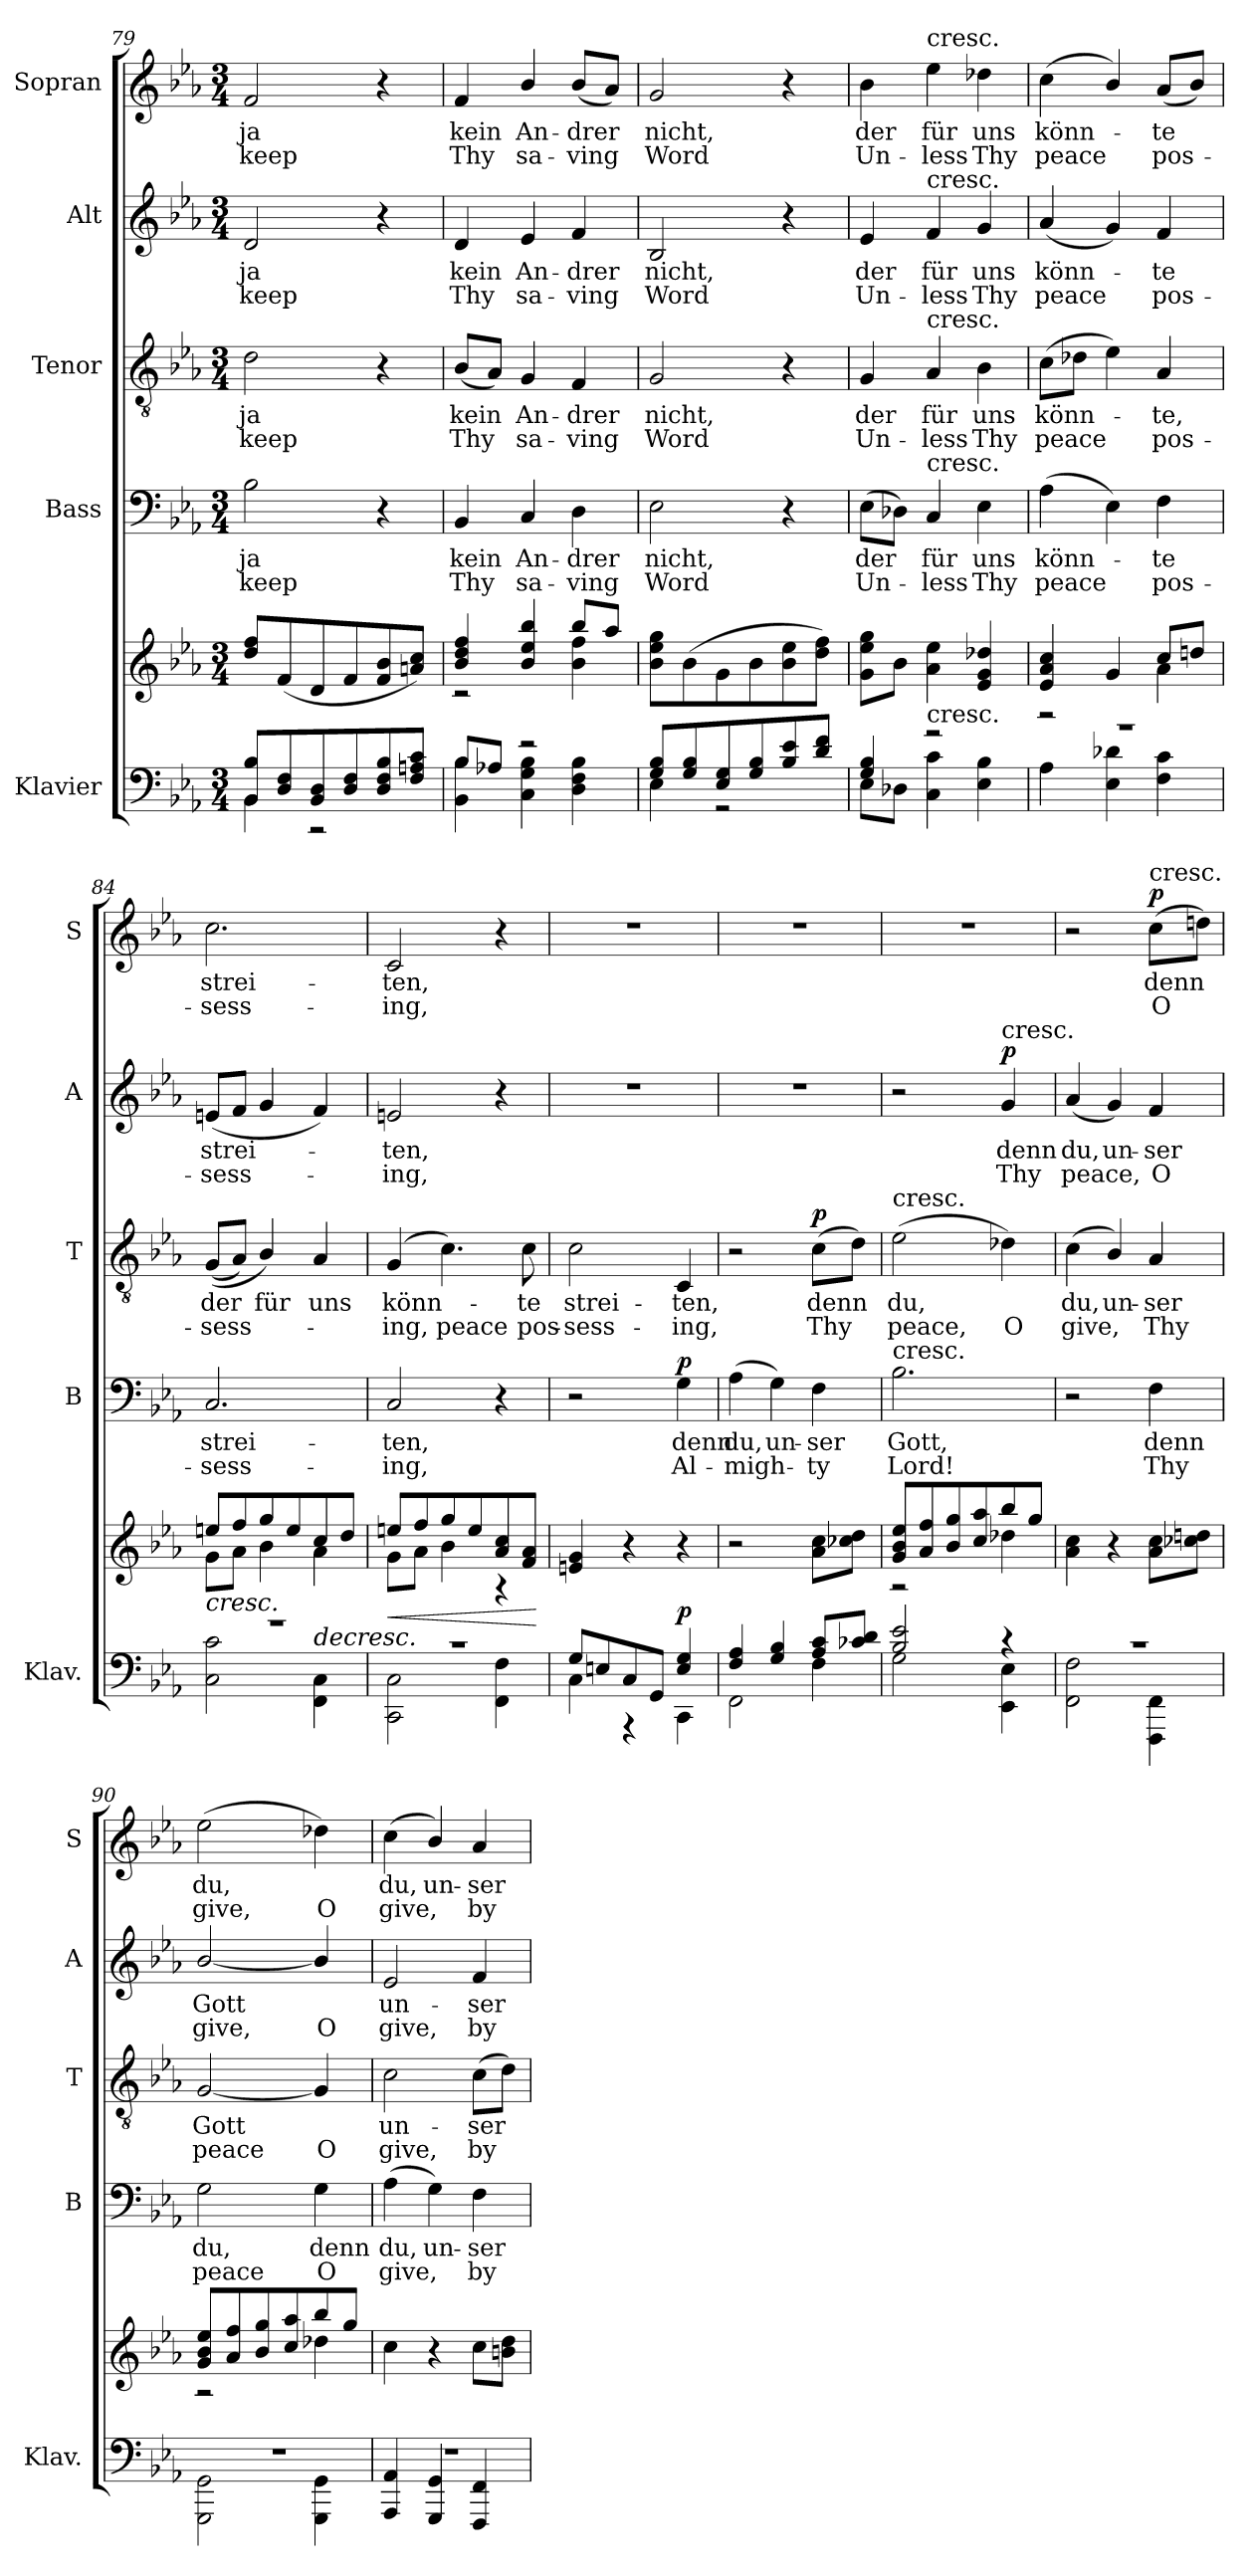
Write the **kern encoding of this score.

**kern	**kern	**dynam	**kern	**text	**text	**dynam	**kern	**text	**text	**dynam	**kern	**text	**text	**dynam	**kern	**text	**text	**dynam
*part5	*part5	*part5	*part4	*part4	*part4	*part4	*part3	*part3	*part3	*part3	*part2	*part2	*part2	*part2	*part1	*part1	*part1	*part1
*staff6	*staff5	*staff5/6	*staff4	*staff4	*staff4	*staff4	*staff3	*staff3	*staff3	*staff3	*staff2	*staff2	*staff2	*staff2	*staff1	*staff1	*staff1	*staff1
*I"Klavier	*	*	*I"Bass	*	*	*	*I"Tenor	*	*	*	*I"Alt	*	*	*	*I"Sopran	*	*	*
*I'Klav.	*	*	*I'B	*	*	*	*I'T	*	*	*	*I'A	*	*	*	*I'S	*	*	*
*clefF4	*clefG2	*	*clefF4	*	*	*	*clefGv2	*	*	*	*clefG2	*	*	*	*clefG2	*	*	*
*k[b-e-a-]	*k[b-e-a-]	*	*k[b-e-a-]	*	*	*	*k[b-e-a-]	*	*	*	*k[b-e-a-]	*	*	*	*k[b-e-a-]	*	*	*
*M3/4	*M3/4	*	*M3/4	*	*	*	*M3/4	*	*	*	*M3/4	*	*	*	*M3/4	*	*	*
=79	=79	=79	=79	=79	=79	=79	=79	=79	=79	=79	=79	=79	=79	=79	=79	=79	=79	=79
*^	*	*	*	*	*	*	*	*	*	*	*	*	*	*	*	*	*	*
!	!	!	!	!	!LO:LY:b	!LO:LY:b	!	!	!LO:LY:b	!LO:LY:b	!	!	!LO:LY:b	!LO:LY:b	!	!	!LO:LY:b	!LO:LY:b	!
8BB-/ 8B-/L	4BB-\	8dd/ 8ff/L	.	2B-\	ja	keep	.	2d\	ja	keep	.	2d/	ja	keep	.	2f/	ja	keep	.
8D/ 8F/	.	(8f/	.	.	.	.	.	.	.	.	.	.	.	.	.	.	.	.	.
8BB-/ 8D/	2r	8d/	.	.	.	.	.	.	.	.	.	.	.	.	.	.	.	.	.
8D/ 8F/	.	8f/	.	.	.	.	.	.	.	.	.	.	.	.	.	.	.	.	.
8D/ 8F/ 8B-/	.	8f/ 8b-/	.	4r	.	.	.	4r	.	.	.	4r	.	.	.	4r	.	.	.
8F/ 8An/ 8c/J	.	8an/ 8cc/J)	.	.	.	.	.	.	.	.	.	.	.	.	.	.	.	.	.
=80	=80	=80	=80	=80	=80	=80	=80	=80	=80	=80	=80	=80	=80	=80	=80	=80	=80	=80	=80
*	*	*^	*	*	*	*	*	*	*	*	*	*	*	*	*	*	*	*	*
!	!	!	!	!	!	!LO:LY:b	!LO:LY:b	!	!	!LO:LY:b	!LO:LY:b	!	!	!LO:LY:b	!LO:LY:b	!	!	!LO:LY:b	!LO:LY:b	!
8B-/L	4BB-\ 4B-\	4b-/ 4dd/ 4ff/	2r	.	4BB-/	kein	Thy	.	(8B-/L	kein	Thy	.	4d/	kein	Thy	.	4f/	kein	Thy	.
8A-X/J	.	.	.	.	.	.	.	.	8A-/J)	.	.	.	.	.	.	.	.	.	.	.
!	!	!	!	!	!	!LO:LY:b	!LO:LY:b	!	!	!LO:LY:b	!LO:LY:b	!	!	!LO:LY:b	!LO:LY:b	!	!	!LO:LY:b	!LO:LY:b	!
2r	4C\ 4G\ 4B-\	4b-/ 4ee-/ 4bb-/	.	.	4C/	An-	-sa-	.	4G/	An-	-sa-	.	4e-/	An-	-sa-	.	4b-/	An-	-sa-	.
!	!	!	!	!	!	!LO:LY:b	!LO:LY:b	!	!	!LO:LY:b	!LO:LY:b	!	!	!LO:LY:b	!LO:LY:b	!	!	!LO:LY:b	!LO:LY:b	!
.	4D\ 4F\ 4B-\	8bb-/L	4b-\ 4ff\	.	4D\	-drer	ving	.	4F/	-drer	ving	.	4f/	-drer	ving	.	(8b-/L	-drer	ving	.
.	.	8aa-/J	.	.	.	.	.	.	.	.	.	.	.	.	.	.	8a-/J)	.	.	.
*	*	*v	*v	*	*	*	*	*	*	*	*	*	*	*	*	*	*	*	*	*
=81	=81	=81	=81	=81	=81	=81	=81	=81	=81	=81	=81	=81	=81	=81	=81	=81	=81	=81	=81
!	!	!	!	!	!LO:LY:b	!LO:LY:b	!	!	!LO:LY:b	!LO:LY:b	!	!	!LO:LY:b	!LO:LY:b	!	!	!LO:LY:b	!LO:LY:b	!
8G/ 8B-/L	4E-\	8b-\ 8ee-\ 8gg\L	.	2E-\	nicht,	Word	.	2G/	nicht,	Word	.	2B-/	nicht,	Word	.	2g/	nicht,	Word	.
8G/ 8B-/	.	(>8b-\	.	.	.	.	.	.	.	.	.	.	.	.	.	.	.	.	.
8E-/ 8G/	2r	8g\	.	.	.	.	.	.	.	.	.	.	.	.	.	.	.	.	.
8G/ 8B-/	.	8b-\	.	.	.	.	.	.	.	.	.	.	.	.	.	.	.	.	.
8B-/ 8e-/	.	8b-\ 8ee-\	.	4r	.	.	.	4r	.	.	.	4r	.	.	.	4r	.	.	.
8d/ 8f/J	.	8dd\ 8ff\J)	.	.	.	.	.	.	.	.	.	.	.	.	.	.	.	.	.
=82	=82	=82	=82	=82	=82	=82	=82	=82	=82	=82	=82	=82	=82	=82	=82	=82	=82	=82	=82
!	!	!	!	!	!LO:LY:b	!LO:LY:b	!	!	!LO:LY:b	!LO:LY:b	!	!	!LO:LY:b	!LO:LY:b	!	!	!LO:LY:b	!LO:LY:b	!
4G/ 4B-/	8E-\L	8g\ 8ee-\ 8gg\L	.	(>8E-\L	der	Un-	.	4G/	der	Un-	.	4e-/	der	Un-	.	4b-\	der	Un-	.
.	8D-X\J	8b-\J	.	8D-X\J)	.	.	.	.	.	.	.	.	.	.	.	.	.	.	.
!	!	!	!	!	!	!	!	!	!	!	!	!	!	!	!	!LO:TX:a:t=cresc.	!	!	!
!	!	!	!	!	!	!	!	!	!	!	!	!LO:TX:a:t=cresc.	!	!	!	!	!	!	!
!	!	!	!	!	!	!	!	!LO:TX:a:t=cresc.	!	!	!	!	!	!	!	!	!	!	!
!	!	!	!	!LO:TX:a:t=cresc.	!	!	!	!	!	!	!	!	!	!	!	!	!	!	!
!LO:TX:a:t=cresc.	!	!	!	!	!	!	!	!	!	!	!	!	!	!	!	!	!	!	!
!	!	!	!	!	!LO:LY:b	!LO:LY:b	!	!	!LO:LY:b	!LO:LY:b	!	!	!LO:LY:b	!LO:LY:b	!	!	!LO:LY:b	!LO:LY:b	!
2r	4C\ 4c\	4a-\ 4ee-\	.	4C/	für	less	.	4A-/	-für	less	.	4f/	-für	less	.	4ee-\	-für	less	.
!	!	!	!	!	!LO:LY:b	!LO:LY:b	!	!	!LO:LY:b	!LO:LY:b	!	!	!LO:LY:b	!LO:LY:b	!	!	!LO:LY:b	!LO:LY:b	!
.	4E-\ 4B-\	4e-/ 4g/ 4dd-X/	.	4E-\	uns	Thy	.	4B-\	uns	Thy	.	4g/	uns	Thy	.	4dd-X\	uns	Thy	.
!!LO:PB:g=z
=83	=83	=83	=83	=83	=83	=83	=83	=83	=83	=83	=83	=83	=83	=83	=83	=83	=83	=83	=83
*	*	*^	*	*	*	*	*	*	*	*	*	*	*	*	*	*	*	*	*
!	!	!	!	!	!	!LO:LY:b	!LO:LY:b	!	!	!LO:LY:b	!LO:LY:b	!	!	!LO:LY:b	!LO:LY:b	!	!	!LO:LY:b	!LO:LY:b	!
2.r	4A-\	4e-/ 4a-/ 4cc/	2r	.	(>4A-\	könn-	peace	.	(>8c\L	könn-	peace	.	(4a-/	könn-	peace	.	(4cc\	könn-	peace	.
.	.	.	.	.	.	.	.	.	8d-X\J	.	.	.	.	.	.	.	.	.	.	.
.	4E-\ 4d-X\	4g/	.	.	4E-\)	.	.	.	4e-\)	.	.	.	4g/)	.	.	.	4b-/)	.	.	.
!	!	!	!	!	!	!LO:LY:b	!LO:LY:b	!	!	!LO:LY:b	!LO:LY:b	!	!	!LO:LY:b	!LO:LY:b	!	!	!LO:LY:b	!LO:LY:b	!
.	4F\ 4c\	8cc/L	4a-\	.	4F\	te	pos-	.	4A-/	te,	pos-	.	4f/	te	pos-	.	(8a-/L	te	pos-	.
.	.	8ddn/J	.	.	.	.	.	.	.	.	.	.	.	.	.	.	8b-/J)	.	.	.
=84	=84	=84	=84	=84	=84	=84	=84	=84	=84	=84	=84	=84	=84	=84	=84	=84	=84	=84	=84	=84
!	!	!	!	!LO:HP:b	!	!LO:LY:b	!LO:LY:b	!	!	!LO:LY:b	!LO:LY:b	!	!	!LO:LY:b	!LO:LY:b	!	!	!LO:LY:b	!LO:LY:b	!
2.r	2C\ 2c\	8een/L	8g\L	<	2.C/	-strei-	-sess-	.	((8G/L	-der	sess-	.	(8en/L	-strei-	sess-	.	2.cc\	strei-	-sess-	.
.	.	8ff/	8a-\J	.	.	.	.	.	8A-/J)	.	.	.	8f/J	.	.	.	.	.	.	.
!	!	!	!	!	!	!	!	!	!	!LO:LY:b	!	!	!	!	!	!	!	!	!	!
.	.	8gg/	4b-\	.	.	.	.	.	4B-/)	für	.	.	4g/	.	.	.	.	.	.	.
.	.	8ee/	.	.	.	.	.	.	.	.	.	.	.	.	.	.	.	.	.	.
!	!	!	!	!LO:HP:b	!	!	!	!	!	!LO:LY:b	!	!	!	!	!	!	!	!	!	!
.	4FF\ 4C\	8cc/	4a-\	>	.	.	.	.	4A-/	uns	.	.	4f/)	.	.	.	.	.	.	.
.	.	8dd/J	.	.	.	.	.	.	.	.	.	.	.	.	.	.	.	.	.	.
*v	*v	*	*	*	*	*	*	*	*	*	*	*	*	*	*	*	*	*	*	*
*	*v	*v	*	*	*	*	*	*	*	*	*	*	*	*	*	*	*	*	*
.	.	[	.	.	.	.	.	.	.	.	.	.	.	.	.	.	.	.
=85	=85	=85	=85	=85	=85	=85	=85	=85	=85	=85	=85	=85	=85	=85	=85	=85	=85	=85
*^	*	*	*	*	*	*	*	*	*	*	*	*	*	*	*	*	*	*
!	!	!	!LO:HP:b	!	!LO:LY:b	!LO:LY:b	!	!	!LO:LY:b	!LO:LY:b	!	!	!LO:LY:b	!LO:LY:b	!	!	!LO:LY:b	!LO:LY:b	!
*	*	*^	*	*	*	*	*	*	*	*	*	*	*	*	*	*	*	*	*
2.r	2CC\ 2C\	8een/L	8g\L	<	2C/	-ten,	ing,	.	(4G/	könn-	ing,	.	2en/	ten,	ing,	.	2c/	-ten,	ing,	.
.	.	8ff/	8a-\J	.	.	.	.	.	.	.	.	.	.	.	.	.	.	.	.	.
!	!	!	!	!	!	!	!	!	!	!	!LO:LY:b	!	!	!	!	!	!	!	!	!
.	.	8gg/	4b-\	]	.	.	.	.	4.c\)	.	peace	.	.	.	.	.	.	.	.	.
.	.	8ee/	.	.	.	.	.	.	.	.	.	.	.	.	.	.	.	.	.	.
.	4FF\ 4F\	8a-/ 8cc/	4r	.	4r	.	.	.	.	.	.	.	4r	.	.	.	4r	.	.	.
!	!	!	!	!	!	!	!	!	!	!LO:LY:b	!LO:LY:b	!	!	!	!	!	!	!	!	!
.	.	8f/ 8a-/J	.	.	.	.	.	.	8c\	te	pos-	.	.	.	.	.	.	.	.	.
*v	*v	*	*	*	*	*	*	*	*	*	*	*	*	*	*	*	*	*	*	*
*	*v	*v	*	*	*	*	*	*	*	*	*	*	*	*	*	*	*	*	*
.	.	[	.	.	.	.	.	.	.	.	.	.	.	.	.	.	.	.
=86	=86	=86	=86	=86	=86	=86	=86	=86	=86	=86	=86	=86	=86	=86	=86	=86	=86	=86
*^	*	*	*	*	*	*	*	*	*	*	*	*	*	*	*	*	*	*
!	!	!	!	!	!	!	!	!	!LO:LY:b	!LO:LY:b	!	!	!	!	!	!	!	!	!
8G/L	4C\	4en/ 4g/	.	2r	.	.	.	2c\	-strei-	-sess-	.	2.r	.	.	.	2.r	.	.	.
8En/	.	.	.	.	.	.	.	.	.	.	.	.	.	.	.	.	.	.	.
8C/	4r	4r	.	.	.	.	.	.	.	.	.	.	.	.	.	.	.	.	.
8GG/J	.	.	.	.	.	.	.	.	.	.	.	.	.	.	.	.	.	.	.
!	!	!	!LO:DY:a=2	!	!LO:LY:b	!LO:LY:b	!LO:DY:a	!	!LO:LY:b	!LO:LY:b	!	!	!	!	!	!	!	!	!
4E/ 4G/	4CC\	4r	p	4G\	denn	Al-	p	4C/	-ten,	ing,	.	.	.	.	.	.	.	.	.
=87	=87	=87	=87	=87	=87	=87	=87	=87	=87	=87	=87	=87	=87	=87	=87	=87	=87	=87	=87
!	!	!	!	!	!LO:LY:b	!LO:LY:b	!	!	!	!	!	!	!	!	!	!	!	!	!
4F/ 4A-/	2FF\	2r	.	(>4A-\	-du,	migh-	.	2r	.	.	.	2.r	.	.	.	2.r	.	.	.
!	!	!	!	!	!LO:LY:b	!	!	!	!	!	!	!	!	!	!	!	!	!	!
4G/ 4B-/	.	.	.	4G\)	un-	.	.	.	.	.	.	.	.	.	.	.	.	.	.
!	!	!	!	!	!LO:LY:b	!LO:LY:b	!	!	!LO:LY:b	!LO:LY:b	!LO:DY:a	!	!	!	!	!	!	!	!
8A-/ 8c/L	4F\	8a-\ 8cc\L	.	4F\	-ser	ty	.	(>8c\L	denn	Thy	p	.	.	.	.	.	.	.	.
8c-X/ 8d/J	.	8cc-X\ 8dd\J	.	.	.	.	.	8d\J)	.	.	.	.	.	.	.	.	.	.	.
=88	=88	=88	=88	=88	=88	=88	=88	=88	=88	=88	=88	=88	=88	=88	=88	=88	=88	=88	=88
*	*	*^	*	*	*	*	*	*	*	*	*	*	*	*	*	*	*	*	*
!	!	!	!	!	!	!	!	!	!LO:TX:a:t=cresc.	!	!	!	!	!	!	!	!	!	!	!
!	!	!	!	!	!LO:TX:a:t=cresc.	!	!	!	!	!	!	!	!	!	!	!	!	!	!	!
!	!	!	!	!	!	!LO:LY:b	!LO:LY:b	!	!	!LO:LY:b	!LO:LY:b	!	!	!	!	!	!	!	!	!
2B-/ 2e-/	2G\	8g/ 8b-/ 8ee-/L	2r	.	2.B-\	Gott,	Lord!	.	(>2e-\	du,	peace,	.	2r	.	.	.	2.r	.	.	.
.	.	8a-/ 8ff/	.	.	.	.	.	.	.	.	.	.	.	.	.	.	.	.	.	.
.	.	8b-/ 8gg/	.	.	.	.	.	.	.	.	.	.	.	.	.	.	.	.	.	.
.	.	8cc/ 8aa-/	.	.	.	.	.	.	.	.	.	.	.	.	.	.	.	.	.	.
!	!	!	!	!	!	!	!	!	!	!	!	!	!LO:TX:a:t=cresc.	!	!	!	!	!	!	!
!	!	!	!	!	!	!	!	!	!	!	!LO:LY:b	!	!	!LO:LY:b	!LO:LY:b	!LO:DY:a	!	!	!	!
4r	4EE-\ 4E-\	8bb-/	4dd-X\	.	.	.	.	.	4d-X\)	.	O	.	4g/	denn	Thy	p	.	.	.	.
.	.	8gg/J	.	.	.	.	.	.	.	.	.	.	.	.	.	.	.	.	.	.
*	*	*v	*v	*	*	*	*	*	*	*	*	*	*	*	*	*	*	*	*	*
=89	=89	=89	=89	=89	=89	=89	=89	=89	=89	=89	=89	=89	=89	=89	=89	=89	=89	=89	=89
!	!	!	!	!	!	!	!	!	!LO:LY:b	!LO:LY:b	!	!	!LO:LY:b	!LO:LY:b	!	!	!	!	!
2.r	2FF\ 2F\	4a-\ 4cc\	.	2r	.	.	.	(4c\	du,	give,	.	(4a-/	du,	peace,	.	2r	.	.	.
!	!	!	!	!	!	!	!	!	!LO:LY:b	!	!	!	!LO:LY:b	!	!	!	!	!	!
.	.	4r	.	.	.	.	.	4B-/)	un-	.	.	4g/)	un-	.	.	.	.	.	.
!	!	!	!	!	!	!	!	!	!	!	!	!	!	!	!	!LO:TX:a:t=cresc.	!	!	!
!	!	!	!	!	!LO:LY:b	!LO:LY:b	!	!	!LO:LY:b	!LO:LY:b	!	!	!LO:LY:b	!LO:LY:b	!	!	!LO:LY:b	!LO:LY:b	!LO:DY:a
.	4FFF\ 4FF\	8a-\ 8cc\L	.	4F\	denn	Thy	.	4A-/	-ser	Thy	.	4f/	-ser	O	.	(>8cc\L	denn	O	p
.	.	8cc-X\ 8ddn\J	.	.	.	.	.	.	.	.	.	.	.	.	.	8ddn\J)	.	.	.
=90	=90	=90	=90	=90	=90	=90	=90	=90	=90	=90	=90	=90	=90	=90	=90	=90	=90	=90	=90
*	*	*^	*	*	*	*	*	*	*	*	*	*	*	*	*	*	*	*	*
!	!	!	!	!	!	!LO:LY:b	!LO:LY:b	!	!	!LO:LY:b	!LO:LY:b	!	!	!LO:LY:b	!LO:LY:b	!	!	!LO:LY:b	!LO:LY:b	!
2.r	2GGG\ 2GG\	8g/ 8b-/ 8ee-/L	2r	.	2G\	du,	peace	.	[2G/	Gott	peace	.	[2b-/	Gott	give,	.	(>2ee-\	du,	give,	.
.	.	8a-/ 8ff/	.	.	.	.	.	.	.	.	.	.	.	.	.	.	.	.	.	.
.	.	8b-/ 8gg/	.	.	.	.	.	.	.	.	.	.	.	.	.	.	.	.	.	.
.	.	8cc/ 8aa-/	.	.	.	.	.	.	.	.	.	.	.	.	.	.	.	.	.	.
!	!	!	!	!	!	!LO:LY:b	!LO:LY:b	!	!	!	!LO:LY:b	!	!	!	!LO:LY:b	!	!	!	!LO:LY:b	!
.	4GGG\ 4GG\	8bb-/	4dd-X\	.	4G\	denn	O	.	4G/]	.	O	.	4b-/]	.	O	.	4dd-X\)	.	O	.
.	.	8gg/J	.	.	.	.	.	.	.	.	.	.	.	.	.	.	.	.	.	.
*	*	*v	*v	*	*	*	*	*	*	*	*	*	*	*	*	*	*	*	*	*
=91	=91	=91	=91	=91	=91	=91	=91	=91	=91	=91	=91	=91	=91	=91	=91	=91	=91	=91	=91
!	!	!	!	!	!LO:LY:b	!LO:LY:b	!	!	!LO:LY:b	!LO:LY:b	!	!	!LO:LY:b	!LO:LY:b	!	!	!LO:LY:b	!LO:LY:b	!
2.r	4AAA-/ 4AA-/	4cc\	.	(>4A-\	du,	give,	.	2c\	un-	-give,	.	2e-/	un-	-give,	.	(4cc\	du,	give,	.
!	!	!	!	!	!LO:LY:b	!	!	!	!	!	!	!	!	!	!	!	!LO:LY:b	!	!
.	4GGG/ 4GG/	4r	.	4G\)	un-	.	.	.	.	.	.	.	.	.	.	4b-/)	un-	.	.
!	!	!	!	!	!LO:LY:b	!LO:LY:b	!	!	!LO:LY:b	!LO:LY:b	!	!	!LO:LY:b	!LO:LY:b	!	!	!LO:LY:b	!LO:LY:b	!
.	4FFF/ 4FF/	8cc\L	.	4F\	-ser	by	.	(>8c\L	ser	by	.	4f/	ser	by	.	4a-/	-ser	by	.
.	.	8bn\ 8dd\J	.	.	.	.	.	8d\J)	.	.	.	.	.	.	.	.	.	.	.
*v	*v	*	*	*	*	*	*	*	*	*	*	*	*	*	*	*	*	*	*
=	=	=	=	=	=	=	=	=	=	=	=	=	=	=	=	=	=	=
*-	*-	*-	*-	*-	*-	*-	*-	*-	*-	*-	*-	*-	*-	*-	*-	*-	*-	*-
